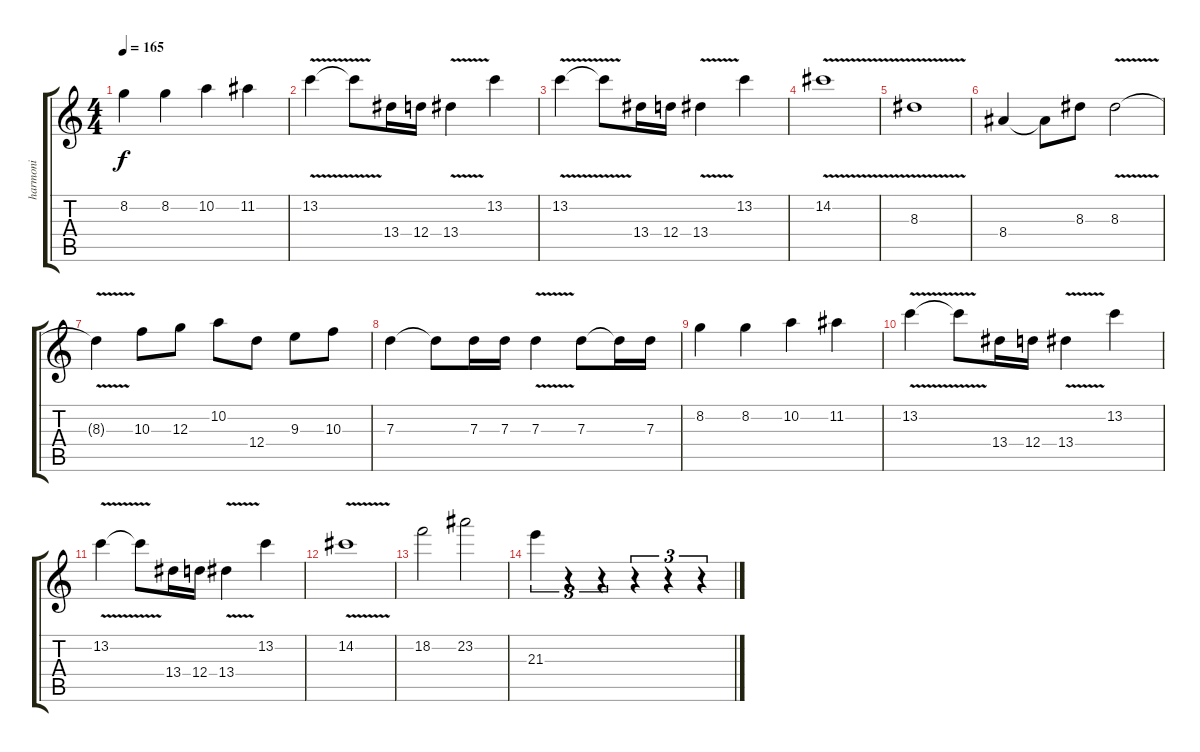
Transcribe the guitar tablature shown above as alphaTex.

\track ("harmoni" "harmoni") {instrument distortionguitar}
\staff {score tabs}
\tuning (E4 B3 G3 D3 A2 E2) {hide}
\ts (4 4)
\tempo 165
\clef g2
\ks c
8.2.4{dy f} 8.2.4 10.2.4 11.2.4 |
13.2{v}.4 13.2{t}.8 13.4.16 12.4.16 13.4{v}.4 13.2.4 |
13.2{v}.4 13.2{t}.8 13.4.16 12.4.16 13.4{v}.4 13.2.4 |
14.2{v}.1 |
8.3{v}.1 |
8.4.4 8.4{t}.8 8.3.8 8.3{v}.2 |
8.3{t}.4 10.3.8 12.3.8 10.2.8 12.4.8 9.3.8 10.3.8 |
7.3.4 7.3{t}.8 7.3.16 7.3.16 7.3{v}.4 7.3.8 7.3{t}.16 7.3.16 |
8.2.4 8.2.4 10.2.4 11.2.4 |
13.2{v}.4 13.2{t}.8 13.4.16 12.4.16 13.4{v}.4 13.2.4 |
13.2{v}.4 13.2{t}.8 13.4.16 12.4.16 13.4{v}.4 13.2.4 |
14.2{v}.1 |
18.2.2 23.2.2 |
21.3.4{tu (3 2)} r.4{tu (3 2)} r.4{tu (3 2)} r.4{tu (3 2)} r.4{tu (3 2)} r.4{tu (3 2)}
